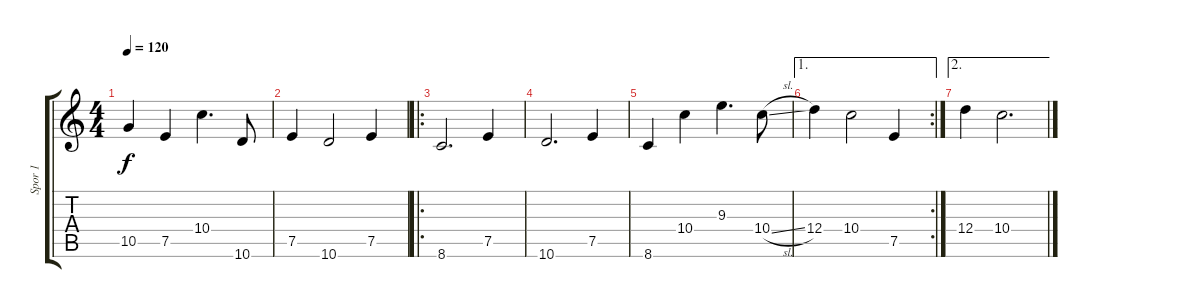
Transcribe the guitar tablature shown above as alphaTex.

\track ("Spor 1" "Spor 1") {instrument acousticguitarsteel}
\staff {score tabs}
\tuning (E4 B3 G3 D3 A2 E2) {hide}
\ts (4 4)
\tempo 120
\clef g2
\ks c
10.5.4{dy f} 7.5.4 10.4.4{d} 10.6.8 |
7.5.4 10.6.2 7.5.4 |
\ro
8.6.2{d} 7.5.4 |
10.6.2{d} 7.5.4 |
8.6.4 10.4.4 9.3.4{d} 10.4{sl}.8 |
\ae 1
\rc 2
12.4.4 10.4.2 7.5.4 |
\ae 2
12.4.4 10.4.2{d}
